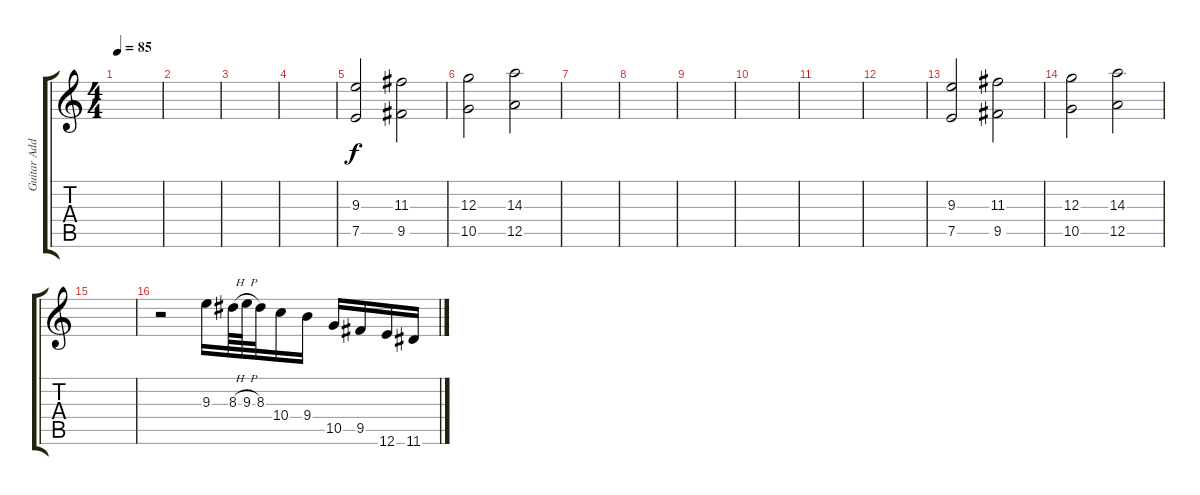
\track ("Guitar Add" "Guitar Add") {instrument distortionguitar}
\staff {score tabs}
\tuning (E4 B3 G3 D3 A2 E2) {hide}
\ts (4 4)
\tempo 85
\clef g2
\ks c
|
|
|
|
(9.3 7.5).2 (11.3 9.5).2 |
(12.3 10.5).2 (14.3 12.5).2 |
|
|
|
|
|
|
(9.3 7.5).2 (11.3 9.5).2 |
(12.3 10.5).2 (14.3 12.5).2 |
|
r.2 9.3.16 8.3{h}.64 9.3{h}.64 8.3.32 10.4.16 9.4.16 10.5.16 9.5.16 12.6.16 11.6.16
